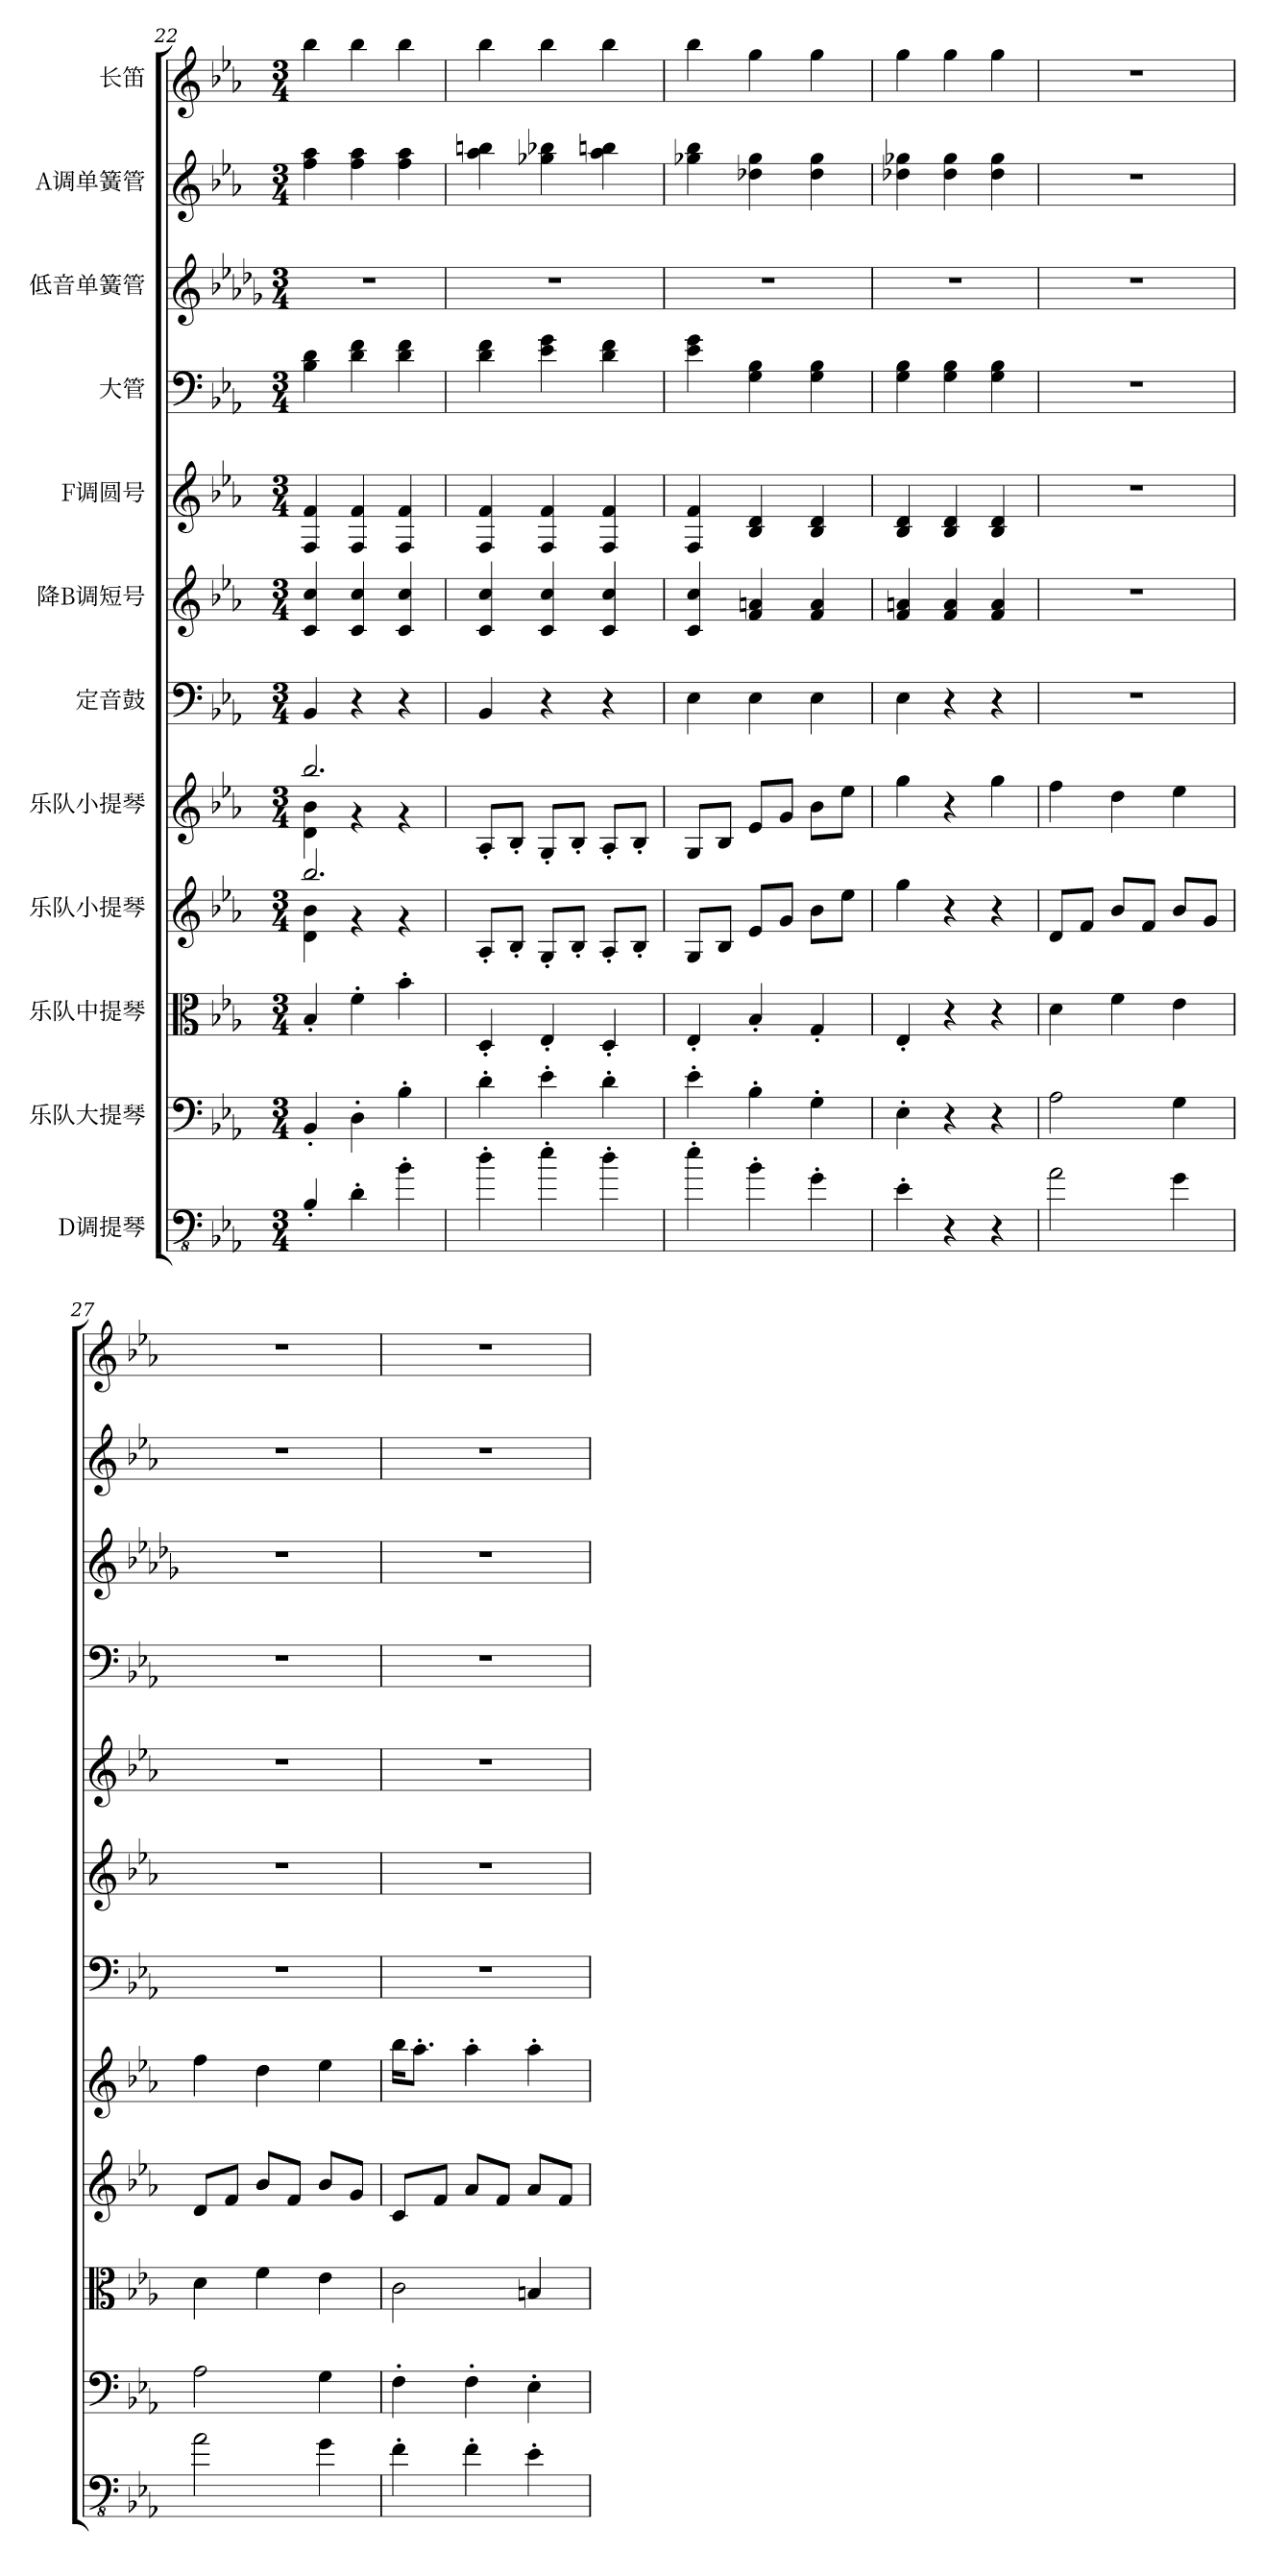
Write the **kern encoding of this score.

**kern	**kern	**kern	**kern	**kern	**kern	**kern	**kern	**kern	**kern	**kern	**kern
*part12	*part11	*part10	*part9	*part8	*part7	*part6	*part5	*part4	*part3	*part2	*part1
*staff12	*staff11	*staff10	*staff9	*staff8	*staff7	*staff6	*staff5	*staff4	*staff3	*staff2	*staff1
*I"D调提琴	*I"乐队大提琴	*I"乐队中提琴	*I"乐队小提琴	*I"乐队小提琴	*I"定音鼓	*I"降B调短号	*I"F调圆号	*I"大管	*I"低音单簧管	*I"A调单簧管	*I"长笛
*clefFv4	*clefF4	*clefC3	*clefG2	*clefG2	*clefF4	*clefG2	*clefG2	*clefF4	*clefG2	*clefG2	*clefG2
*ITrd7c12	*	*	*	*	*	*ITrd1c2	*ITrd4c7	*	*ITrd8c14	*ITrd2c3	*
*k[b-e-a-]	*k[b-e-a-]	*k[b-e-a-]	*k[b-e-a-]	*k[b-e-a-]	*k[b-e-a-]	*k[b-e-a-d-g-]	*k[b-e-a-d-]	*k[b-e-a-]	*k[b-e-a-d-g-]	*k[]	*k[b-e-a-]
*M3/4	*M3/4	*M3/4	*M3/4	*M3/4	*M3/4	*M3/4	*M3/4	*M3/4	*M3/4	*M3/4	*M3/4
=22	=22	=22	=22	=22	=22	=22	=22	=22	=22	=22	=22
*	*	*	*^	*^	*	*	*	*	*	*	*
4BBB-'/	4BB-'/	4B-'/	2.bb-/	4d\ 4b-\	2.bb-/	4d\ 4b-\	4BB-/	4B-/ 4b-/	4BB-/ 4B-/	4B-\ 4d\	2.r	4dd\ 4ff\	4bb-\
4DD'\	4D'\	4f'\	.	4r	.	4r	4r	4B-/ 4b-/	4BB-/ 4B-/	4d\ 4f\	.	4dd\ 4ff\	4bb-\
4BB-'\	4B-'\	4b-'\	.	4r	.	4r	4r	4B-/ 4b-/	4BB-/ 4B-/	4d\ 4f\	.	4dd\ 4ff\	4bb-\
*	*	*	*v	*v	*	*	*	*	*	*	*	*	*
*	*	*	*	*v	*v	*	*	*	*	*	*	*
=23	=23	=23	=23	=23	=23	=23	=23	=23	=23	=23	=23
4D'\	4d'\	4D'/	8A-'/L	8A-'/L	4BB-/	4B-/ 4b-/	4BB-/ 4B-/	4d\ 4f\	2.r	4ff\ 4gg#X\	4bb-\
.	.	.	8B-'/J	8B-'/J	.	.	.	.	.	.	.
4E-'\	4e-'\	4E-'/	8G'/L	8G'/L	4r	4B-/ 4b-/	4BB-/ 4B-/	4e-\ 4g\	.	4ee-X\ 4ggn\	4bb-\
.	.	.	8B-'/J	8B-'/J	.	.	.	.	.	.	.
4D'\	4d'\	4D'/	8A-'/L	8A-'/L	4r	4B-/ 4b-/	4BB-/ 4B-/	4d\ 4f\	.	4ff\ 4gg#X\	4bb-\
.	.	.	8B-'/J	8B-'/J	.	.	.	.	.	.	.
=24	=24	=24	=24	=24	=24	=24	=24	=24	=24	=24	=24
4E-'\	4e-'\	4E-'/	8G/L	8G/L	4E-\	4B-/ 4b-/	4BB-/ 4B-/	4e-\ 4g\	2.r	4ee-X\ 4gg\	4bb-\
.	.	.	8B-/J	8B-/J	.	.	.	.	.	.	.
4BB-'\	4B-'\	4B-'/	8e-/L	8e-/L	4E-\	4e-/ 4gn/	4E-/ 4G/	4G\ 4B-\	.	4b-X\ 4ee-\	4gg\
.	.	.	8g/J	8g/J	.	.	.	.	.	.	.
4GG'\	4G'\	4G'/	8b-\L	8b-\L	4E-\	4e-/ 4g/	4E-/ 4G/	4G\ 4B-\	.	4b-\ 4ee-\	4gg\
.	.	.	8ee-\J	8ee-\J	.	.	.	.	.	.	.
!!LO:PB:g=z
=25	=25	=25	=25	=25	=25	=25	=25	=25	=25	=25	=25
*	*	*	*	*	*	*	*	*	*	*	*MM132
4EE-'\	4E-'\	4E-'/	4gg\	4gg\	4E-\	4e-/ 4gn/	4E-/ 4G/	4G\ 4B-\	2.r	4b-X\ 4ee-X\	4gg\
4r	4r	4r	4r	4r	4r	4e-/ 4g/	4E-/ 4G/	4G\ 4B-\	.	4b-\ 4ee-\	4gg\
4r	4r	4r	4r	4gg\	4r	4e-/ 4g/	4E-/ 4G/	4G\ 4B-\	.	4b-\ 4ee-\	4gg\
=26	=26	=26	=26	=26	=26	=26	=26	=26	=26	=26	=26
*	*	*	*	*	*	*	*	*	*	*	*MM136
2AA-\	2A-\	4d\	8d/L	4ff\	2.r	2.r	2.r	2.r	2.r	2.r	2.r
.	.	.	8f/J	.	.	.	.	.	.	.	.
.	.	4f\	8b-/L	4dd\	.	.	.	.	.	.	.
.	.	.	8f/J	.	.	.	.	.	.	.	.
4GG\	4G\	4e-\	8b-/L	4ee-\	.	.	.	.	.	.	.
.	.	.	8g/J	.	.	.	.	.	.	.	.
=27	=27	=27	=27	=27	=27	=27	=27	=27	=27	=27	=27
2AA-\	2A-\	4d\	8d/L	4ff\	2.r	2.r	2.r	2.r	2.r	2.r	2.r
.	.	.	8f/J	.	.	.	.	.	.	.	.
.	.	4f\	8b-/L	4dd\	.	.	.	.	.	.	.
.	.	.	8f/J	.	.	.	.	.	.	.	.
4GG\	4G\	4e-\	8b-/L	4ee-\	.	.	.	.	.	.	.
.	.	.	8g/J	.	.	.	.	.	.	.	.
=28	=28	=28	=28	=28	=28	=28	=28	=28	=28	=28	=28
4FF'\	4F'\	2c\	8c/L	16bb-\KL	2.r	2.r	2.r	2.r	2.r	2.r	2.r
.	.	.	.	8.aa-'\J	.	.	.	.	.	.	.
.	.	.	8f/J	.	.	.	.	.	.	.	.
4FF'\	4F'\	.	8a-/L	4aa-'\	.	.	.	.	.	.	.
.	.	.	8f/J	.	.	.	.	.	.	.	.
4EE-'\	4E-'\	4Bn/	8a-/L	4aa-'\	.	.	.	.	.	.	.
.	.	.	8f/J	.	.	.	.	.	.	.	.
=	=	=	=	=	=	=	=	=	=	=	=
*-	*-	*-	*-	*-	*-	*-	*-	*-	*-	*-	*-
